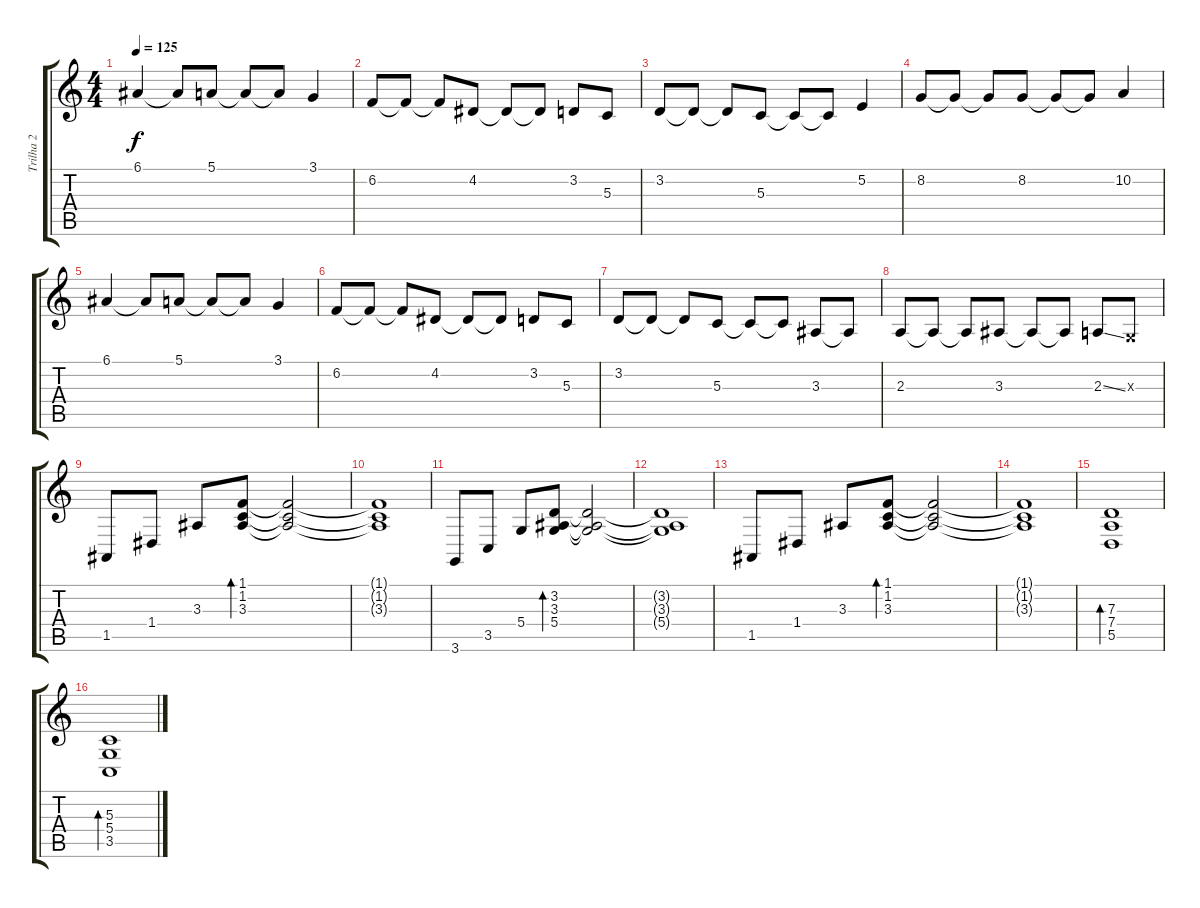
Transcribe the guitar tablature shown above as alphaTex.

\track ("Trilha 2" "Trilha 2") {instrument stringensemble1}
\staff {score tabs}
\tuning (E4 B3 G3 D3 A2 E2) {hide}
\ts (4 4)
\tempo 125
\clef g2
\ks c
6.1.4{dy f instrument stringensemble1} 6.1{t}.8 5.1.8 5.1{t}.8 5.1{t}.8 3.1.4 |
6.2.8 6.2{t}.8 6.2{t}.8 4.2.8 4.2{t}.8 4.2{t}.8 3.2.8 5.3.8 |
3.2.8 3.2{t}.8 3.2{t}.8 5.3.8 5.3{t}.8 5.3{t}.8 5.2.4 |
8.2.8 8.2{t}.8 8.2{t}.8 8.2.8 8.2{t}.8 8.2{t}.8 10.2.4 |
6.1.4 6.1{t}.8 5.1.8 5.1{t}.8 5.1{t}.8 3.1.4 |
6.2.8 6.2{t}.8 6.2{t}.8 4.2.8 4.2{t}.8 4.2{t}.8 3.2.8 5.3.8 |
3.2.8 3.2{t}.8 3.2{t}.8 5.3.8 5.3{t}.8 5.3{t}.8 3.3.8 3.3{t}.8 |
2.3.8 2.3{t}.8 2.3{t}.8 3.3.8 3.3{t}.8 3.3{t}.8 2.3{ss}.8 0.3{x}.8 |
1.5.8 1.4.8 3.3.8 (1.1 1.2 3.3).8{bd 480} (1.1{t} 1.2{t} 3.3{t}).2 |
(1.1{t} 1.2{t} 3.3{t}).1 |
3.6.8 3.5.8 5.4.8 (3.2 3.3 5.4).8{bd 480} (3.2{t} 3.3{t} 5.4{t}).2 |
(3.2{t} 3.3{t} 5.4{t}).1 |
1.5.8 1.4.8 3.3.8 (1.1 1.2 3.3).8{bd 480} (1.1{t} 1.2{t} 3.3{t}).2 |
(1.1{t} 1.2{t} 3.3{t}).1 |
(7.3 7.4 5.5).1{bd 240} |
(5.3 5.4 3.5).1{bd 240}
